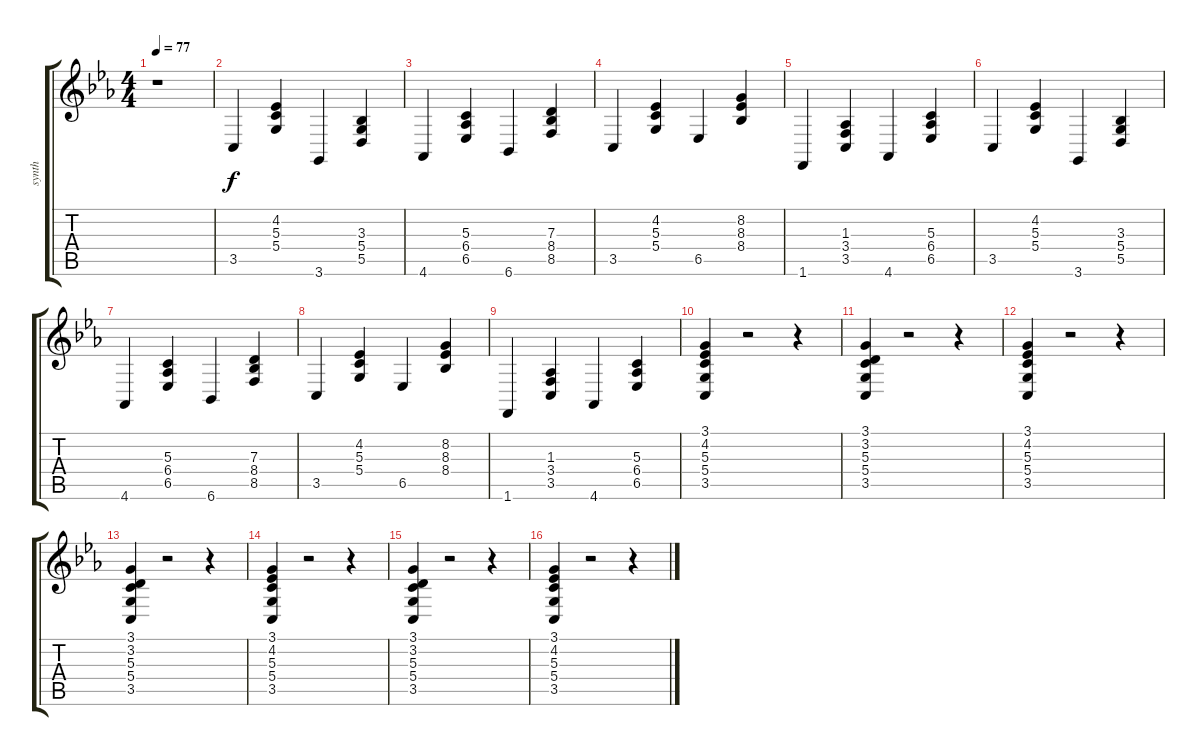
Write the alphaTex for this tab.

\track ("synth" "synth") {instrument stringensemble1}
\staff {score tabs}
\tuning (E4 B3 G3 D3 A2 E2) {hide}
\ts (4 4)
\tempo 77
\clef g2
\ks cminor
r.1{dy f} |
3.5.4 (4.2 5.3 5.4).4 3.6.4 (3.3 5.4 5.5).4 |
4.6.4 (5.3 6.4 6.5).4 6.6.4 (7.3 8.4 8.5).4 |
3.5.4 (4.2 5.3 5.4).4 6.5.4 (8.2 8.3 8.4).4 |
1.6.4 (1.3 3.4 3.5).4 4.6.4 (5.3 6.4 6.5).4 |
3.5.4 (4.2 5.3 5.4).4 3.6.4 (3.3 5.4 5.5).4 |
4.6.4 (5.3 6.4 6.5).4 6.6.4 (7.3 8.4 8.5).4 |
3.5.4 (4.2 5.3 5.4).4 6.5.4 (8.2 8.3 8.4).4 |
1.6.4 (1.3 3.4 3.5).4 4.6.4 (5.3 6.4 6.5).4 |
(3.1 4.2 5.3 5.4 3.5).4{volume 7 balance 0} r.2 r.4 |
(3.1 3.2 5.3 5.4 3.5).4{volume 7 balance 16} r.2 r.4 |
(3.1 4.2 5.3 5.4 3.5).4{volume 7 balance 0} r.2 r.4 |
(3.1 3.2 5.3 5.4 3.5).4{volume 7 balance 16} r.2 r.4 |
(3.1 4.2 5.3 5.4 3.5).4{volume 7 balance 0} r.2 r.4 |
(3.1 3.2 5.3 5.4 3.5).4{volume 7 balance 16} r.2 r.4 |
(3.1 4.2 5.3 5.4 3.5).4{volume 7 balance 0} r.2 r.4
